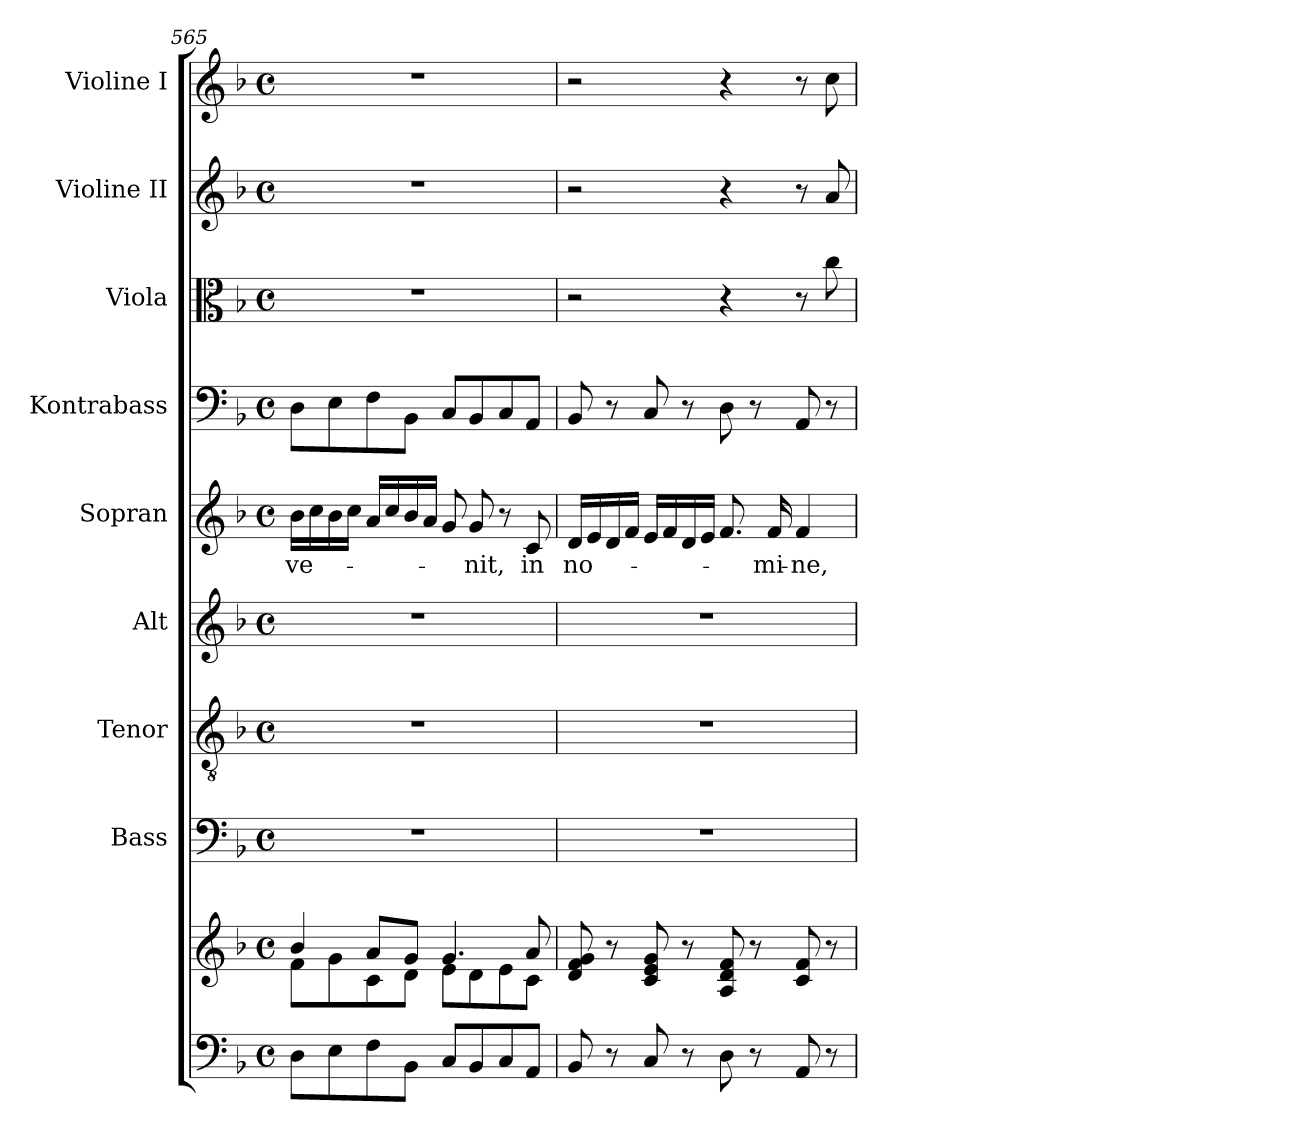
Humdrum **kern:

**kern	**kern	**kern	**kern	**kern	**kern	**text	**kern	**kern	**kern	**kern
*part9	*part9	*part8	*part7	*part6	*part5	*part5	*part4	*part3	*part2	*part1
*staff10	*staff9	*staff8	*staff7	*staff6	*staff5	*staff5	*staff4	*staff3	*staff2	*staff1
*	*	*I"Bass	*I"Tenor	*I"Alt	*I"Sopran	*	*I"Kontrabass	*I"Viola	*I"Violine II	*I"Violine I
*	*	*I'B.	*I'T.	*I'A.	*I'S.	*	*I'Kb.	*I'Vla.	*I'Vl. II	*I'Vl. I
*clefF4	*clefG2	*clefF4	*clefGv2	*clefG2	*clefG2	*	*clefF4	*clefC3	*clefG2	*clefG2
*	*	*	*	*	*	*	*ITrd7c12	*	*	*
*k[b-]	*k[b-]	*k[b-]	*k[b-]	*k[b-]	*k[b-]	*	*k[b-]	*k[b-]	*k[b-]	*k[b-]
*F:	*F:	*F:	*F:	*F:	*F:	*	*F:	*F:	*F:	*F:
*M4/4	*M4/4	*M4/4	*M4/4	*M4/4	*M4/4	*	*M4/4	*M4/4	*M4/4	*M4/4
*met(c)	*met(c)	*met(c)	*met(c)	*met(c)	*met(c)	*	*met(c)	*met(c)	*met(c)	*met(c)
=565	=565	=565	=565	=565	=565	=565	=565	=565	=565	=565
*	*^	*	*	*	*	*	*	*	*	*
!	!	!	!	!	!	!	!LO:LY:b	!	!	!	!
8D\L	4b-/	8f\L	1r	1r	1r	16b-\LL	ve-	8DD\L	1r	1r	1r
.	.	.	.	.	.	16cc\	.	.	.	.	.
8E\	.	8g\	.	.	.	16b-\	.	8EE\	.	.	.
.	.	.	.	.	.	16cc\JJ	.	.	.	.	.
8F\	8a/L	8c\	.	.	.	16a/LL	.	8FF\	.	.	.
.	.	.	.	.	.	16cc/	.	.	.	.	.
8BB-\J	8g/J	8d\J	.	.	.	16b-/	.	8BBB-\J	.	.	.
.	.	.	.	.	.	16a/JJ	.	.	.	.	.
8C/L	4.g/	8e\L	.	.	.	8g/	.	8CC/L	.	.	.
!	!	!	!	!	!	!	!LO:LY:b	!	!	!	!
8BB-/	.	8d\	.	.	.	8g/	-nit,	8BBB-/	.	.	.
8C/	.	8e\	.	.	.	8r	.	8CC/	.	.	.
!	!	!	!	!	!	!	!LO:LY:b	!	!	!	!
8AA/J	8a/	8c\J	.	.	.	8c/	in	8AAA/J	.	.	.
=566	=566	=566	=566	=566	=566	=566	=566	=566	=566	=566	=566
!	!	!	!	!	!	!	!LO:LY:b	!	!	!	!
*	*v	*v	*	*	*	*	*	*	*	*	*
8BB-/	8d/ 8f/ 8g/	1r	1r	1r	16d/LL	no-	8BBB-/	2r	2r	2r
.	.	.	.	.	16e/	.	.	.	.	.
8r	8r	.	.	.	16d/	.	8r	.	.	.
.	.	.	.	.	16f/JJ	.	.	.	.	.
8C/	8c/ 8e/ 8g/	.	.	.	16e/LL	.	8CC/	.	.	.
.	.	.	.	.	16f/	.	.	.	.	.
8r	8r	.	.	.	16d/	.	8r	.	.	.
.	.	.	.	.	16e/JJ	.	.	.	.	.
8D\	8A/ 8d/ 8f/	.	.	.	8.f/	.	8DD\	4r	4r	4r
8r	8r	.	.	.	.	.	8r	.	.	.
!	!	!	!	!	!	!LO:LY:b	!	!	!	!
.	.	.	.	.	16f/	-mi-	.	.	.	.
!	!	!	!	!	!	!LO:LY:b	!	!	!	!
8AA/	8c/ 8f/	.	.	.	4f/	-ne,	8AAA/	8r	8r	8r
8r	8r	.	.	.	.	.	8r	8cc\	8a/	8cc\
=	=	=	=	=	=	=	=	=	=	=
*-	*-	*-	*-	*-	*-	*-	*-	*-	*-	*-
